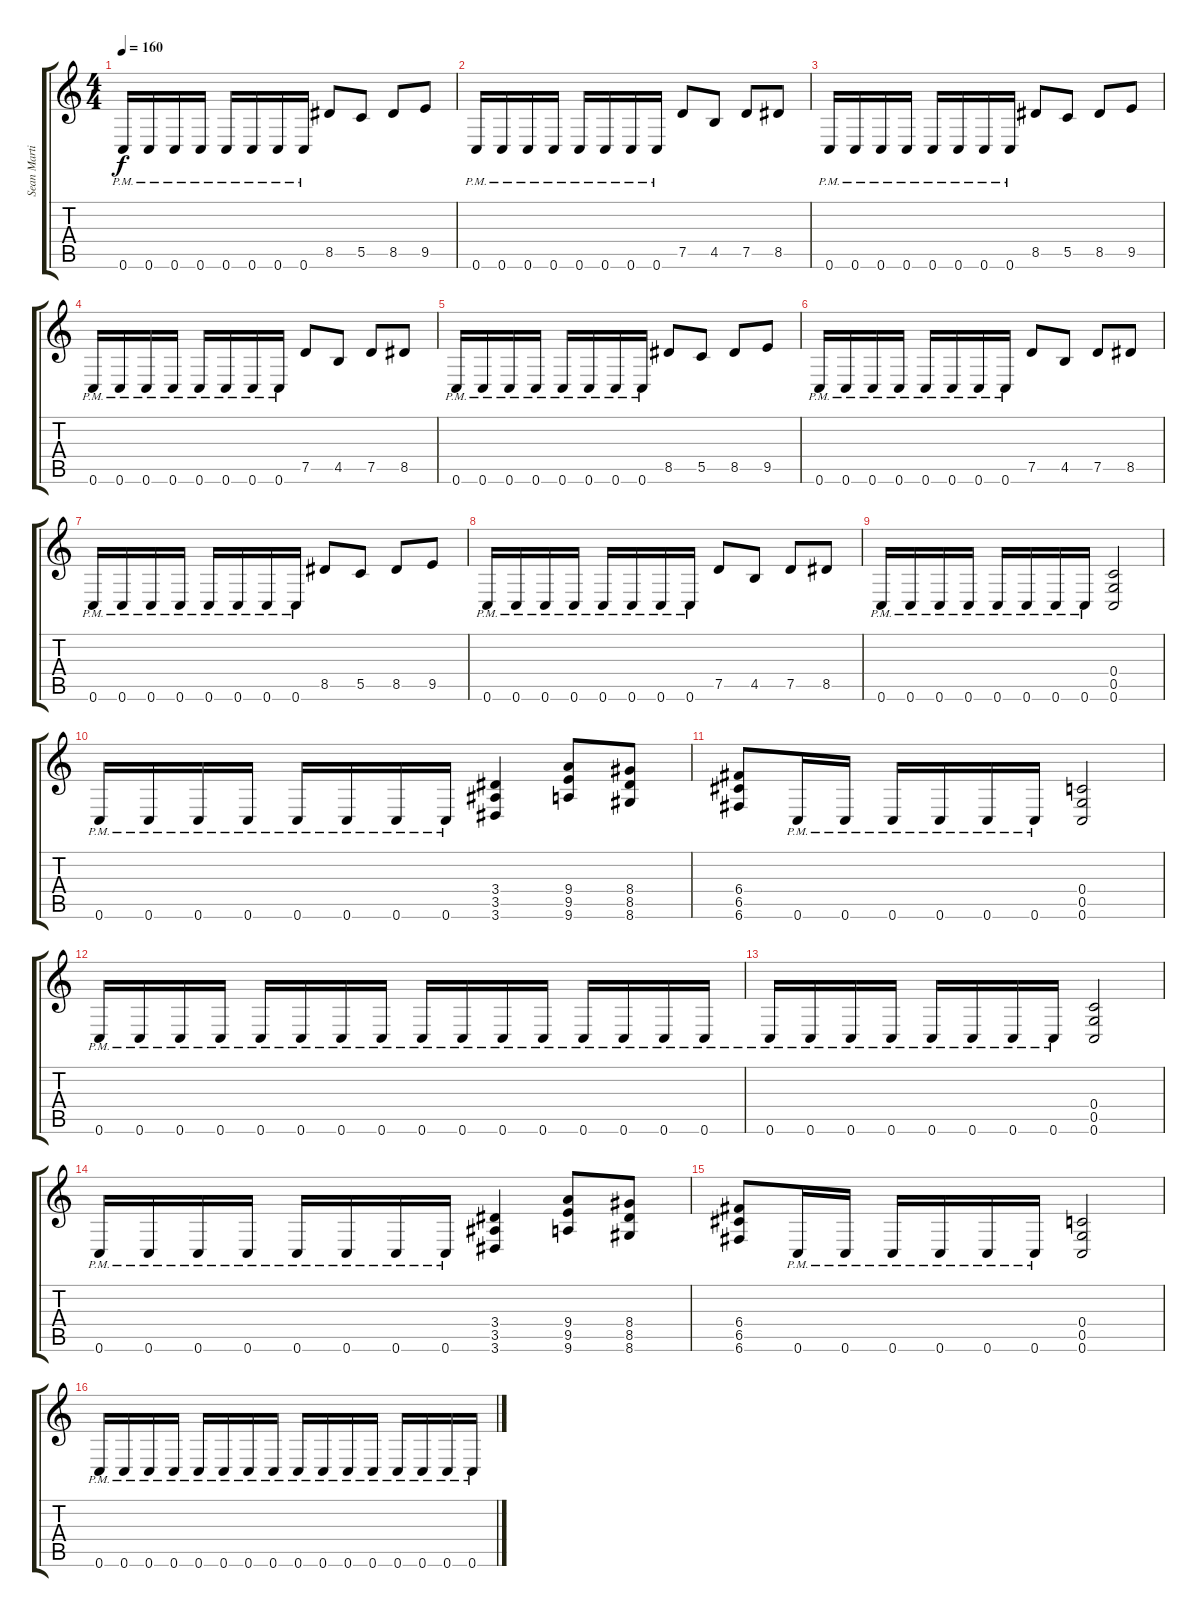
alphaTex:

\track ("Sean Martin" "Sean Marti") {instrument distortionguitar}
\staff {score tabs}
\tuning (D4 A3 F3 C3 G2 C2) {hide}
\ts (4 4)
\section ("" "")
\tempo 160
\clef g2
\ks c
0.6{pm}.16{dy f} 0.6{pm}.16 0.6{pm}.16 0.6{pm}.16 0.6{pm}.16 0.6{pm}.16 0.6{pm}.16 0.6{pm}.16 8.5.8 5.5.8 8.5.8 9.5.8 |
0.6{pm}.16 0.6{pm}.16 0.6{pm}.16 0.6{pm}.16 0.6{pm}.16 0.6{pm}.16 0.6{pm}.16 0.6{pm}.16 7.5.8 4.5.8 7.5.8 8.5.8 |
0.6{pm}.16 0.6{pm}.16 0.6{pm}.16 0.6{pm}.16 0.6{pm}.16 0.6{pm}.16 0.6{pm}.16 0.6{pm}.16 8.5.8 5.5.8 8.5.8 9.5.8 |
0.6{pm}.16 0.6{pm}.16 0.6{pm}.16 0.6{pm}.16 0.6{pm}.16 0.6{pm}.16 0.6{pm}.16 0.6{pm}.16 7.5.8 4.5.8 7.5.8 8.5.8 |
0.6{pm}.16 0.6{pm}.16 0.6{pm}.16 0.6{pm}.16 0.6{pm}.16 0.6{pm}.16 0.6{pm}.16 0.6{pm}.16 8.5.8 5.5.8 8.5.8 9.5.8 |
0.6{pm}.16 0.6{pm}.16 0.6{pm}.16 0.6{pm}.16 0.6{pm}.16 0.6{pm}.16 0.6{pm}.16 0.6{pm}.16 7.5.8 4.5.8 7.5.8 8.5.8 |
0.6{pm}.16 0.6{pm}.16 0.6{pm}.16 0.6{pm}.16 0.6{pm}.16 0.6{pm}.16 0.6{pm}.16 0.6{pm}.16 8.5.8 5.5.8 8.5.8 9.5.8 |
0.6{pm}.16 0.6{pm}.16 0.6{pm}.16 0.6{pm}.16 0.6{pm}.16 0.6{pm}.16 0.6{pm}.16 0.6{pm}.16 7.5.8 4.5.8 7.5.8 8.5.8 |
\section ("" "")
0.6{pm}.16 0.6{pm}.16 0.6{pm}.16 0.6{pm}.16 0.6{pm}.16 0.6{pm}.16 0.6{pm}.16 0.6{pm}.16 (0.4 0.5 0.6).2 |
0.6{pm}.16 0.6{pm}.16 0.6{pm}.16 0.6{pm}.16 0.6{pm}.16 0.6{pm}.16 0.6{pm}.16 0.6{pm}.16 (3.4 3.5 3.6).4 (9.4 9.5 9.6).8 (8.4 8.5 8.6).8 |
(6.4 6.5 6.6).8 0.6{pm}.16 0.6{pm}.16 0.6{pm}.16 0.6{pm}.16 0.6{pm}.16 0.6{pm}.16 (0.4 0.5 0.6).2 |
0.6{pm}.16 0.6{pm}.16 0.6{pm}.16 0.6{pm}.16 0.6{pm}.16 0.6{pm}.16 0.6{pm}.16 0.6{pm}.16 0.6{pm}.16 0.6{pm}.16 0.6{pm}.16 0.6{pm}.16 0.6{pm}.16 0.6{pm}.16 0.6{pm}.16 0.6{pm}.16 |
0.6{pm}.16 0.6{pm}.16 0.6{pm}.16 0.6{pm}.16 0.6{pm}.16 0.6{pm}.16 0.6{pm}.16 0.6{pm}.16 (0.4 0.5 0.6).2 |
0.6{pm}.16 0.6{pm}.16 0.6{pm}.16 0.6{pm}.16 0.6{pm}.16 0.6{pm}.16 0.6{pm}.16 0.6{pm}.16 (3.4 3.5 3.6).4 (9.4 9.5 9.6).8 (8.4 8.5 8.6).8 |
(6.4 6.5 6.6).8 0.6{pm}.16 0.6{pm}.16 0.6{pm}.16 0.6{pm}.16 0.6{pm}.16 0.6{pm}.16 (0.4 0.5 0.6).2 |
0.6{pm}.16 0.6{pm}.16 0.6{pm}.16 0.6{pm}.16 0.6{pm}.16 0.6{pm}.16 0.6{pm}.16 0.6{pm}.16 0.6{pm}.16 0.6{pm}.16 0.6{pm}.16 0.6{pm}.16 0.6{pm}.16 0.6{pm}.16 0.6{pm}.16 0.6{pm}.16
